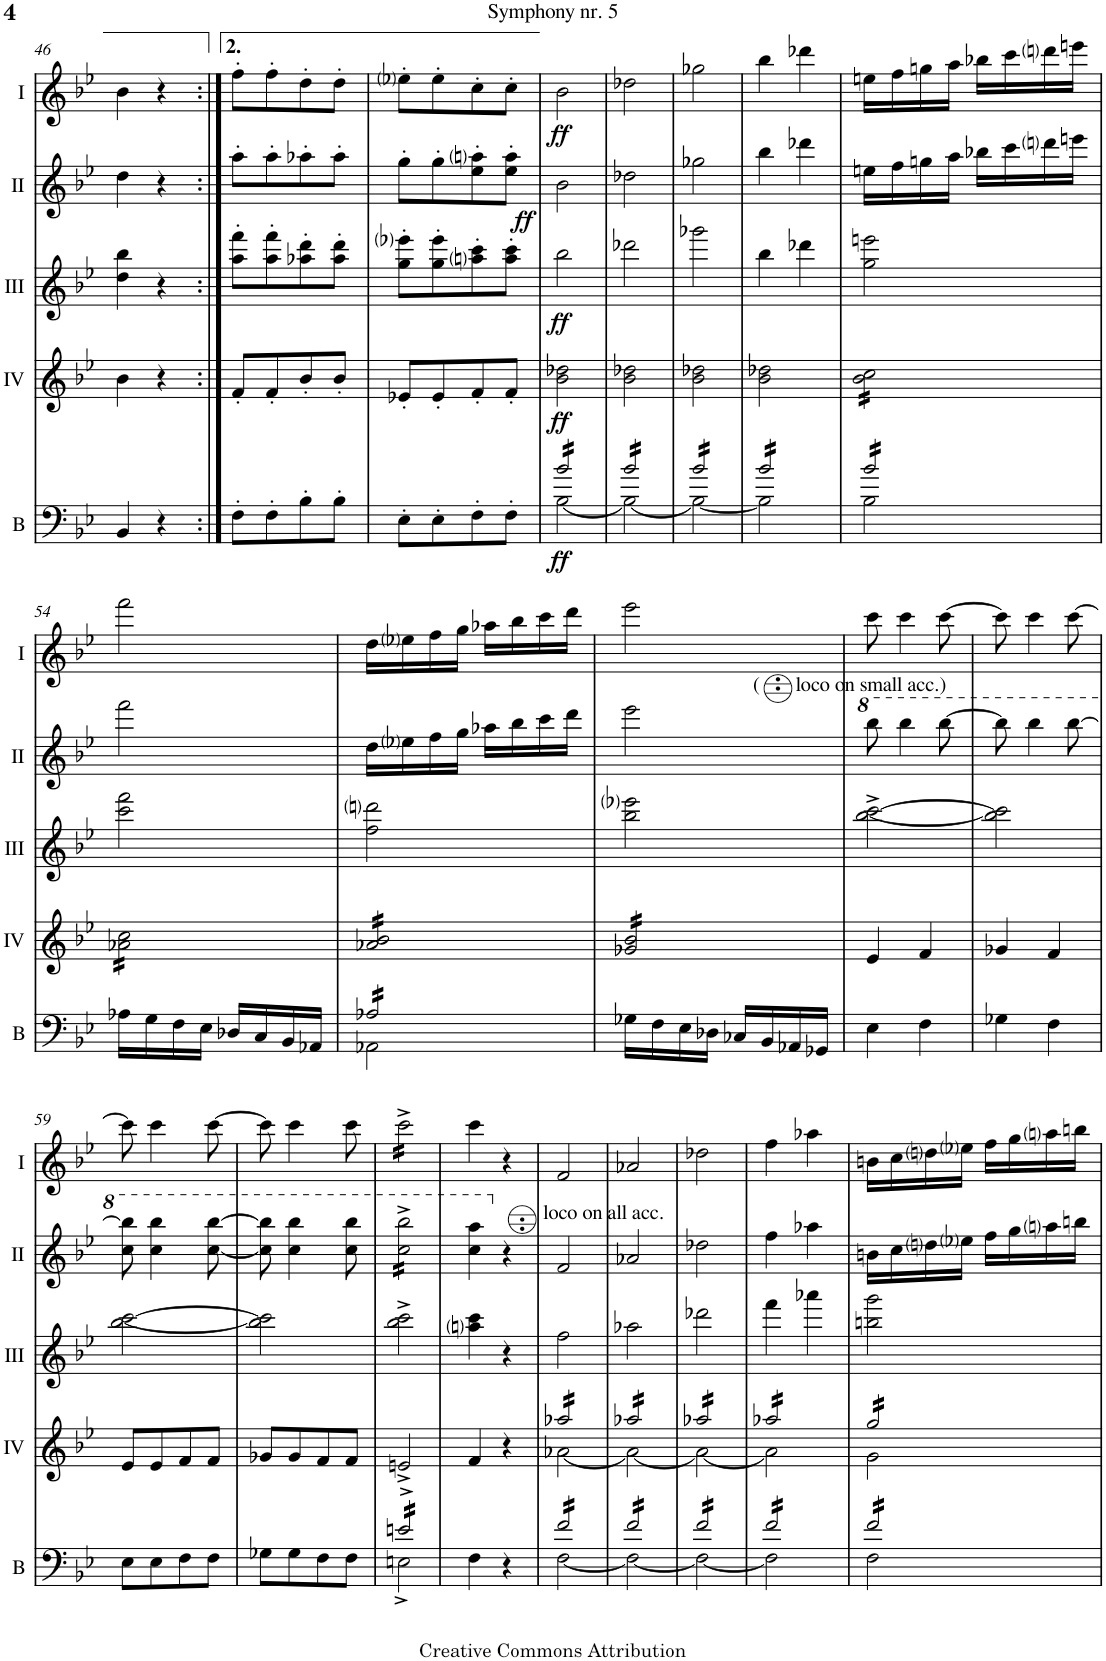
**kern	**dynam	**kern	**dynam	**kern	**dynam	**kern	**kern	**dynam
*part5	*part5	*part4	*part4	*part3	*part3	*part2	*part1	*part1
*staff5	*staff5	*staff4	*staff4	*staff3	*staff3	*staff2	*staff1	*staff1
*I"Bass	*	*I"Acc. 4	*	*I"Acc. 3	*	*I"Acc. 2	*I"Acc. 1	*
*I'B	*	*	*	*	*	*	*	*
!!LO:PB:g=z
*clefF4	*	*clefG2	*	*clefG2	*	*clefG2	*clefG2	*
*Trd7c12	*	*Trd7c12	*	*	*	*Trd7c12	*	*
*k[b-e-]	*	*k[b-e-]	*	*k[b-e-]	*	*k[b-e-]	*k[b-e-]	*
*M2/4	*	*M2/4	*	*M2/4	*	*M2/4	*M2/4	*
=46	=46	=46	=46	=46	=46	=46	=46	=46
4BB-/	.	4b-\	.	4d\ 4b-\	.	4dd\	4b-\	.
4r	.	4r	.	4r	.	4r	4r	.
=47:|!	=47:|!	=47:|!	=47:|!	=47:|!	=47:|!	=47:|!	=47:|!	=47:|!
8F'\L	.	8f'/L	.	8a\' 8ff\'L	.	8aa'\L	8ff'\L	.
8F'\	.	8f'/	.	8a\' 8ff\'	.	8aa'\	8ff'\	.
8B-'\	.	8b-'/	.	8a-X\' 8dd\'	.	8aa-X'\	8dd'\	.
8B-'\J	.	8b-'/J	.	8a-\' 8dd\'J	.	8aa-'\J	8dd'\J	.
=48	=48	=48	=48	=48	=48	=48	=48	=48
8E-'\L	.	8e-X'/L	.	8g\' 8ee-i\'L	.	8gg'\L	8ee-i'\L	.
8E-'\	.	8e-'/	.	8g\' 8ee-\'	.	8gg'\	8ee-'\	.
8F'\	.	8f'/	.	8ani\' 8cc\'	.	8ee-\' 8aani\'	8cc'\	.
8F'\J	.	8f'/J	.	8a\' 8cc\'J	.	8ee-\' 8aa\'J	8cc'\J	.
=49	=49	=49	=49	=49	=49	=49	=49	=49
*^	*	*	*	*	*	*	*	*
!	!	!LO:DY:b	!	!LO:DY:b	!	!LO:DY:b	!	!	!LO:DY:b
*tremolo	*	*	*	*	*	*	*	*	*
16b-/LL	[2B-\	ff	2b-\ 2dd-X\	ff	2b-\	ff	2b-\	2b-\	ff
16b-/	.	.	.	.	.	.	.	.	.
16b-/	.	.	.	.	.	.	.	.	.
16b-/	.	.	.	.	.	.	.	.	.
16b-/	.	.	.	.	.	.	.	.	.
16b-/	.	.	.	.	.	.	.	.	.
16b-/	.	.	.	.	.	.	.	.	.
16b-/JJ	.	.	.	.	.	.	.	.	.
=50	=50	=50	=50	=50	=50	=50	=50	=50	=50
16b-/LL	2B-\_	.	2b-\ 2dd-X\	.	2dd-X\	.	2dd-X\	2dd-X\	.
16b-/	.	.	.	.	.	.	.	.	.
16b-/	.	.	.	.	.	.	.	.	.
16b-/	.	.	.	.	.	.	.	.	.
16b-/	.	.	.	.	.	.	.	.	.
16b-/	.	.	.	.	.	.	.	.	.
16b-/	.	.	.	.	.	.	.	.	.
16b-/JJ	.	.	.	.	.	.	.	.	.
=51	=51	=51	=51	=51	=51	=51	=51	=51	=51
16b-/LL	2B-\_	.	2b-\ 2dd-X\	.	2gg-X\	.	2gg-X\	2gg-X\	.
16b-/	.	.	.	.	.	.	.	.	.
16b-/	.	.	.	.	.	.	.	.	.
16b-/	.	.	.	.	.	.	.	.	.
16b-/	.	.	.	.	.	.	.	.	.
16b-/	.	.	.	.	.	.	.	.	.
16b-/	.	.	.	.	.	.	.	.	.
16b-/JJ	.	.	.	.	.	.	.	.	.
=52	=52	=52	=52	=52	=52	=52	=52	=52	=52
16b-/LL	2B-\]	.	2b-\ 2dd-X\	.	4b-\	.	4bb-\	4bb-\	.
16b-/	.	.	.	.	.	.	.	.	.
16b-/	.	.	.	.	.	.	.	.	.
16b-/	.	.	.	.	.	.	.	.	.
16b-/	.	.	.	.	4dd-X\	.	4ddd-X\	4ddd-X\	.
16b-/	.	.	.	.	.	.	.	.	.
16b-/	.	.	.	.	.	.	.	.	.
16b-/JJ	.	.	.	.	.	.	.	.	.
=53	=53	=53	=53	=53	=53	=53	=53	=53	=53
*	*	*	*tremolo	*	*	*	*	*	*
16b-/LL	2B-\	.	16b-\ 16cc\LL	.	2g\ 2een\	.	16een\LL	16een\LL	.
16b-/	.	.	16b-\ 16cc\	.	.	.	16ff\	16ff\	.
16b-/	.	.	16b-\ 16cc\	.	.	.	16ggn\	16ggn\	.
16b-/	.	.	16b-\ 16cc\	.	.	.	16aa\JJ	16aa\JJ	.
16b-/	.	.	16b-\ 16cc\	.	.	.	16bb-X\LL	16bb-X\LL	.
16b-/	.	.	16b-\ 16cc\	.	.	.	16ccc\	16ccc\	.
16b-/	.	.	16b-\ 16cc\	.	.	.	16dddni\	16dddni\	.
16b-/JJ	.	.	16b-\ 16cc\JJ	.	.	.	16eeen\JJ	16eeen\JJ	.
*Xtremolo	*	*	*	*	*	*	*	*	*
*v	*v	*	*	*	*	*	*	*	*
!!LO:LB:g=z
=54	=54	=54	=54	=54	=54	=54	=54	=54
16A-X\LL	.	16a-X\ 16cc\LL	.	2cc\ 2ff\	.	2fff\	2fff\	.
16G\	.	16a-X\ 16cc\	.	.	.	.	.	.
16F\	.	16a-X\ 16cc\	.	.	.	.	.	.
16E-\JJ	.	16a-X\ 16cc\	.	.	.	.	.	.
16D-X/LL	.	16a-X\ 16cc\	.	.	.	.	.	.
16C/	.	16a-X\ 16cc\	.	.	.	.	.	.
16BB-/	.	16a-X\ 16cc\	.	.	.	.	.	.
16AA-X/JJ	.	16a-X\ 16cc\JJ	.	.	.	.	.	.
=55	=55	=55	=55	=55	=55	=55	=55	=55
*^	*	*	*	*	*	*	*	*
*tremolo	*	*	*	*	*	*	*	*	*
16A-X/LL	2AA-X\	.	16a-X/ 16b-/LL	.	2f\ 2ddni\	.	16dd\LL	16dd\LL	.
16A-X/	.	.	16a-X/ 16b-/	.	.	.	16ee-i\	16ee-i\	.
16A-X/	.	.	16a-X/ 16b-/	.	.	.	16ff\	16ff\	.
16A-X/	.	.	16a-X/ 16b-/	.	.	.	16gg\JJ	16gg\JJ	.
16A-X/	.	.	16a-X/ 16b-/	.	.	.	16aa-X\LL	16aa-X\LL	.
16A-X/	.	.	16a-X/ 16b-/	.	.	.	16bb-\	16bb-\	.
16A-X/	.	.	16a-X/ 16b-/	.	.	.	16ccc\	16ccc\	.
16A-X/JJ	.	.	16a-X/ 16b-/JJ	.	.	.	16ddd\JJ	16ddd\JJ	.
*Xtremolo	*	*	*	*	*	*	*	*	*
*v	*v	*	*	*	*	*	*	*	*
=56	=56	=56	=56	=56	=56	=56	=56	=56
16G-X\LL	.	16g-X/ 16b-/LL	.	2b-\ 2ee-i\	.	2eee-\	2eee-\	.
16F\	.	16g-X/ 16b-/	.	.	.	.	.	.
16E-\	.	16g-X/ 16b-/	.	.	.	.	.	.
16D-X\JJ	.	16g-X/ 16b-/	.	.	.	.	.	.
16C-X/LL	.	16g-X/ 16b-/	.	.	.	.	.	.
16BB-/	.	16g-X/ 16b-/	.	.	.	.	.	.
16AA-X/	.	16g-X/ 16b-/	.	.	.	.	.	.
16GG-X/JJ	.	16g-X/ 16b-/JJ	.	.	.	.	.	.
*	*	*Xtremolo	*	*	*	*	*	*
=57	=57	=57	=57	=57	=57	=57	=57	=57
*	*	*	*	*	*	*8va	*	*
!	!	!	!	!	!	!LO:TX:a:t=(       loco on small acc.)	!	!
4E-\	.	4e-/	.	[2b-\^ [2cc\^	.	8bbb-\	8ccc\	.
.	.	.	.	.	.	4bbb-\	4ccc\	.
4F\	.	4f/	.	.	.	.	.	.
.	.	.	.	.	.	[8bbb-\	[8ccc\	.
=58	=58	=58	=58	=58	=58	=58	=58	=58
4G-X\	.	4g-X/	.	2b-\] 2cc\]	.	8bbb-\]	8ccc\]	.
.	.	.	.	.	.	4bbb-\	4ccc\	.
4F\	.	4f/	.	.	.	.	.	.
.	.	.	.	.	.	[8bbb-\	[8ccc\	.
!!LO:LB:g=z
=59	=59	=59	=59	=59	=59	=59	=59	=59
8E-\L	.	8e-/L	.	[2b-\ [2cc\	.	8ccc\ 8bbb-\]	8ccc\]	.
8E-\	.	8e-/	.	.	.	4ccc\ 4bbb-\	4ccc\	.
8F\	.	8f/	.	.	.	.	.	.
8F\J	.	8f/J	.	.	.	[8ccc\ [8bbb-\	[8ccc\	.
=60	=60	=60	=60	=60	=60	=60	=60	=60
8G-X\L	.	8g-X/L	.	2b-\] 2cc\]	.	8ccc\] 8bbb-\]	8ccc\]	.
8G-\	.	8g-/	.	.	.	4ccc\ 4bbb-\	4ccc\	.
8F\	.	8f/	.	.	.	.	.	.
8F\J	.	8f/J	.	.	.	8ccc\ 8bbb-\	8ccc\	.
=61	=61	=61	=61	=61	=61	=61	=61	=61
*^	*	*	*	*	*	*	*	*
*tremolo	*	*	*	*	*	*	*	*	*
*	*	*	*	*	*	*	*tremolo	*	*
*	*	*	*	*	*	*	*	*tremolo	*
16en^/LL	2En^\	.	2en^/	.	2b-\^ 2cc\^	.	16ccc\^ 16bbb-\^LL	16ccc^\LL	.
16en^/	.	.	.	.	.	.	16ccc\^ 16bbb-\^	16ccc^\	.
16en^/	.	.	.	.	.	.	16ccc\^ 16bbb-\^	16ccc^\	.
16en^/	.	.	.	.	.	.	16ccc\^ 16bbb-\^	16ccc^\	.
16en^/	.	.	.	.	.	.	16ccc\^ 16bbb-\^	16ccc^\	.
16en^/	.	.	.	.	.	.	16ccc\^ 16bbb-\^	16ccc^\	.
16en^/	.	.	.	.	.	.	16ccc\^ 16bbb-\^	16ccc^\	.
16en^/JJ	.	.	.	.	.	.	16ccc\^ 16bbb-\^JJ	16ccc^\JJ	.
*	*	*	*	*	*	*	*	*Xtremolo	*
*	*	*	*	*	*	*	*Xtremolo	*	*
*Xtremolo	*	*	*	*	*	*	*	*	*
*v	*v	*	*	*	*	*	*	*	*
=62	=62	=62	=62	=62	=62	=62	=62	=62
4F\	.	4f/	.	4ani\ 4cc\	.	4ccc\ 4aaa\	4ccc\	.
*	*	*	*	*	*	*X8va	*	*
4r	.	4r	.	4r	.	4r	4r	.
=63	=63	=63	=63	=63	=63	=63	=63	=63
*^	*	*^	*	*	*	*	*	*
!	!	!	!	!	!	!	!	!LO:TX:a:t=loco on all acc.	!	!
*tremolo	*	*	*	*	*	*	*	*	*	*
*	*	*	*tremolo	*	*	*	*	*	*	*
16f/LL	[2F\	.	16aa-X/LL	[2a-X\	.	2f\	.	2f/	2f/	.
16f/	.	.	16aa-X/	.	.	.	.	.	.	.
16f/	.	.	16aa-X/	.	.	.	.	.	.	.
16f/	.	.	16aa-X/	.	.	.	.	.	.	.
16f/	.	.	16aa-X/	.	.	.	.	.	.	.
16f/	.	.	16aa-X/	.	.	.	.	.	.	.
16f/	.	.	16aa-X/	.	.	.	.	.	.	.
16f/JJ	.	.	16aa-X/JJ	.	.	.	.	.	.	.
=64	=64	=64	=64	=64	=64	=64	=64	=64	=64	=64
16f/LL	2F\_	.	16aa-X/LL	2a-\_	.	2a-X\	.	2a-X/	2a-X/	.
16f/	.	.	16aa-X/	.	.	.	.	.	.	.
16f/	.	.	16aa-X/	.	.	.	.	.	.	.
16f/	.	.	16aa-X/	.	.	.	.	.	.	.
16f/	.	.	16aa-X/	.	.	.	.	.	.	.
16f/	.	.	16aa-X/	.	.	.	.	.	.	.
16f/	.	.	16aa-X/	.	.	.	.	.	.	.
16f/JJ	.	.	16aa-X/JJ	.	.	.	.	.	.	.
=65	=65	=65	=65	=65	=65	=65	=65	=65	=65	=65
16f/LL	2F\_	.	16aa-X/LL	2a-\_	.	2dd-X\	.	2dd-X\	2dd-X\	.
16f/	.	.	16aa-X/	.	.	.	.	.	.	.
16f/	.	.	16aa-X/	.	.	.	.	.	.	.
16f/	.	.	16aa-X/	.	.	.	.	.	.	.
16f/	.	.	16aa-X/	.	.	.	.	.	.	.
16f/	.	.	16aa-X/	.	.	.	.	.	.	.
16f/	.	.	16aa-X/	.	.	.	.	.	.	.
16f/JJ	.	.	16aa-X/JJ	.	.	.	.	.	.	.
=66	=66	=66	=66	=66	=66	=66	=66	=66	=66	=66
16f/LL	2F\]	.	16aa-X/LL	2a-\]	.	4ff\	.	4ff\	4ff\	.
16f/	.	.	16aa-X/	.	.	.	.	.	.	.
16f/	.	.	16aa-X/	.	.	.	.	.	.	.
16f/	.	.	16aa-X/	.	.	.	.	.	.	.
16f/	.	.	16aa-X/	.	.	4aa-X\	.	4aa-X\	4aa-X\	.
16f/	.	.	16aa-X/	.	.	.	.	.	.	.
16f/	.	.	16aa-X/	.	.	.	.	.	.	.
16f/JJ	.	.	16aa-X/JJ	.	.	.	.	.	.	.
=67	=67	=67	=67	=67	=67	=67	=67	=67	=67	=67
16f/LL	2F\	.	16gg/LL	2g\	.	2bn\ 2gg\	.	16bn\LL	16bn\LL	.
16f/	.	.	16gg/	.	.	.	.	16cc\	16cc\	.
16f/	.	.	16gg/	.	.	.	.	16ddni\	16ddni\	.
16f/	.	.	16gg/	.	.	.	.	16ee-i\JJ	16ee-i\JJ	.
16f/	.	.	16gg/	.	.	.	.	16ff\LL	16ff\LL	.
16f/	.	.	16gg/	.	.	.	.	16gg\	16gg\	.
16f/	.	.	16gg/	.	.	.	.	16aani\	16aani\	.
16f/JJ	.	.	16gg/JJ	.	.	.	.	16bbn\JJ	16bbn\JJ	.
*	*	*	*Xtremolo	*	*	*	*	*	*	*
*Xtremolo	*	*	*	*	*	*	*	*	*	*
*v	*v	*	*	*	*	*	*	*	*	*
*	*	*v	*v	*	*	*	*	*	*
=	=	=	=	=	=	=	=	=
*-	*-	*-	*-	*-	*-	*-	*-	*-
